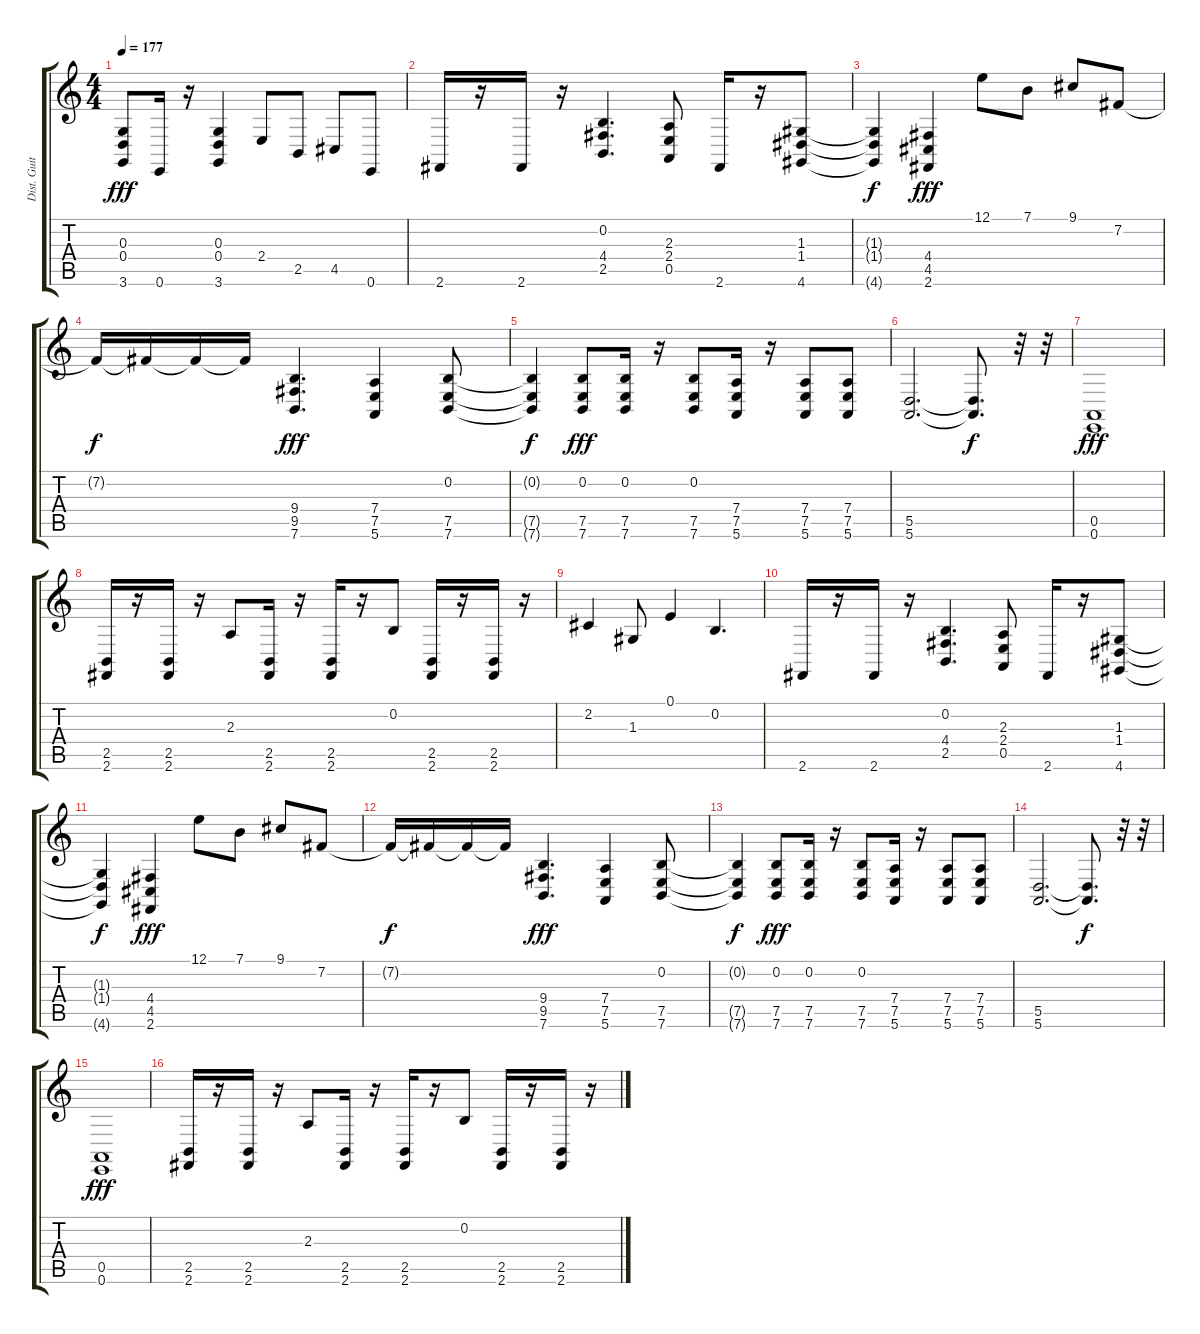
\track ("Dist. Guitar 3" "Dist. Guit") {instrument lead5charang}
\staff {score tabs}
\tuning (E4 B3 G3 D3 A2 E2) {hide}
\ts (4 4)
\tempo 177
\clef g2
\ks c
(0.3 0.4 3.6).8{dy fff} 0.6.16 r.16 (0.3 0.4 3.6).4 2.4.8 2.5.8 4.5.8 0.6.8 |
2.6.16 r.16 2.6.16 r.16 (0.2 4.4 2.5).4{d} (2.3 2.4 0.5).8 2.6.16 r.16 (1.3 1.4 4.6).8 |
(1.3{t} 1.4{t} 4.6{t}).4{dy f} (4.4 4.5 2.6).4{dy fff} 12.1.8 7.1.8 9.1.8 7.2.8 |
7.2{t}.16{dy f} 7.2{t}.16 7.2{t}.16 7.2{t}.16 (9.4 9.5 7.6).4{d dy fff} (7.4 7.5 5.6).4 (0.2 7.5 7.6).8 |
(0.2{t} 7.5{t} 7.6{t}).4{dy f} (0.2 7.5 7.6).8{dy fff} (0.2 7.5 7.6).16 r.16 (0.2 7.5 7.6).8 (7.4 7.5 5.6).16 r.16 (7.4 7.5 5.6).8 (7.4 7.5 5.6).8 |
(5.5 5.6).2{d} (5.5{t} 5.6{t}).8{d dy f} r.32 r.32 |
(0.5 0.6).1{dy fff} |
(2.5 2.6).16 r.16 (2.5 2.6).16 r.16 2.3.8 (2.5 2.6).16 r.16 (2.5 2.6).16 r.16 0.2.8 (2.5 2.6).16 r.16 (2.5 2.6).16 r.16 |
2.2.4 1.3.8 0.1.4 0.2.4{d} |
2.6.16 r.16 2.6.16 r.16 (0.2 4.4 2.5).4{d} (2.3 2.4 0.5).8 2.6.16 r.16 (1.3 1.4 4.6).8 |
(1.3{t} 1.4{t} 4.6{t}).4{dy f} (4.4 4.5 2.6).4{dy fff} 12.1.8 7.1.8 9.1.8 7.2.8 |
7.2{t}.16{dy f} 7.2{t}.16 7.2{t}.16 7.2{t}.16 (9.4 9.5 7.6).4{d dy fff} (7.4 7.5 5.6).4 (0.2 7.5 7.6).8 |
(0.2{t} 7.5{t} 7.6{t}).4{dy f} (0.2 7.5 7.6).8{dy fff} (0.2 7.5 7.6).16 r.16 (0.2 7.5 7.6).8 (7.4 7.5 5.6).16 r.16 (7.4 7.5 5.6).8 (7.4 7.5 5.6).8 |
(5.5 5.6).2{d} (5.5{t} 5.6{t}).8{d dy f} r.32 r.32 |
(0.5 0.6).1{dy fff} |
(2.5 2.6).16 r.16 (2.5 2.6).16 r.16 2.3.8 (2.5 2.6).16 r.16 (2.5 2.6).16 r.16 0.2.8 (2.5 2.6).16 r.16 (2.5 2.6).16 r.16
